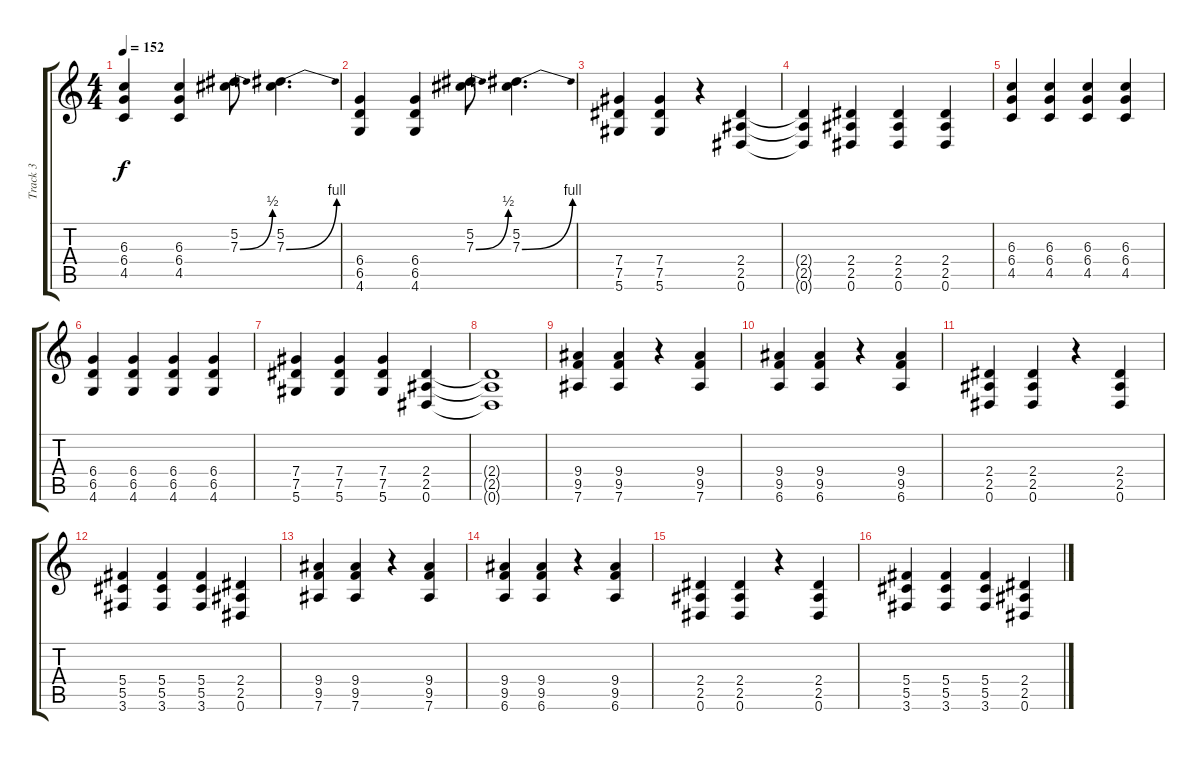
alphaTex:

\track ("Track 3" "Track 3") {instrument distortionguitar}
\staff {score tabs}
\tuning (Eb4 Bb3 Gb3 Db3 Ab2 Eb2) {hide}
\ts (4 4)
\tempo 152
\clef g2
\ks c
(6.3 6.4 4.5).4{dy f} (6.3 6.4 4.5).4 (5.2 7.3{be (bend 0 0 60 2)}).8 (5.2 7.3{be (bend 0 0 60 4)}).4{d} |
(6.4 6.5 4.6).4 (6.4 6.5 4.6).4 (5.2 7.3{be (bend 0 0 60 2)}).8 (5.2 7.3{be (bend 0 0 60 4)}).4{d} |
(7.4 7.5 5.6).4 (7.4 7.5 5.6).4 r.4 (2.4 2.5 0.6).4 |
(2.4{t} 2.5{t} 0.6{t}).4 (2.4 2.5 0.6).4 (2.4 2.5 0.6).4 (2.4 2.5 0.6).4 |
(6.3 6.4 4.5).4 (6.3 6.4 4.5).4 (6.3 6.4 4.5).4 (6.3 6.4 4.5).4 |
(6.4 6.5 4.6).4 (6.4 6.5 4.6).4 (6.4 6.5 4.6).4 (6.4 6.5 4.6).4 |
(7.4 7.5 5.6).4 (7.4 7.5 5.6).4 (7.4 7.5 5.6).4 (2.4 2.5 0.6).4 |
(2.4{t} 2.5{t} 0.6{t}).1 |
(9.4 9.5 7.6).4 (9.4 9.5 7.6).4 r.4 (9.4 9.5 7.6).4 |
(9.4 9.5 6.6).4 (9.4 9.5 6.6).4 r.4 (9.4 9.5 6.6).4 |
(2.4 2.5 0.6).4 (2.4 2.5 0.6).4 r.4 (2.4 2.5 0.6).4 |
(5.4 5.5 3.6).4 (5.4 5.5 3.6).4 (5.4 5.5 3.6).4 (2.4 2.5 0.6).4 |
(9.4 9.5 7.6).4 (9.4 9.5 7.6).4 r.4 (9.4 9.5 7.6).4 |
(9.4 9.5 6.6).4 (9.4 9.5 6.6).4 r.4 (9.4 9.5 6.6).4 |
(2.4 2.5 0.6).4 (2.4 2.5 0.6).4 r.4 (2.4 2.5 0.6).4 |
(5.4 5.5 3.6).4 (5.4 5.5 3.6).4 (5.4 5.5 3.6).4 (2.4 2.5 0.6).4
